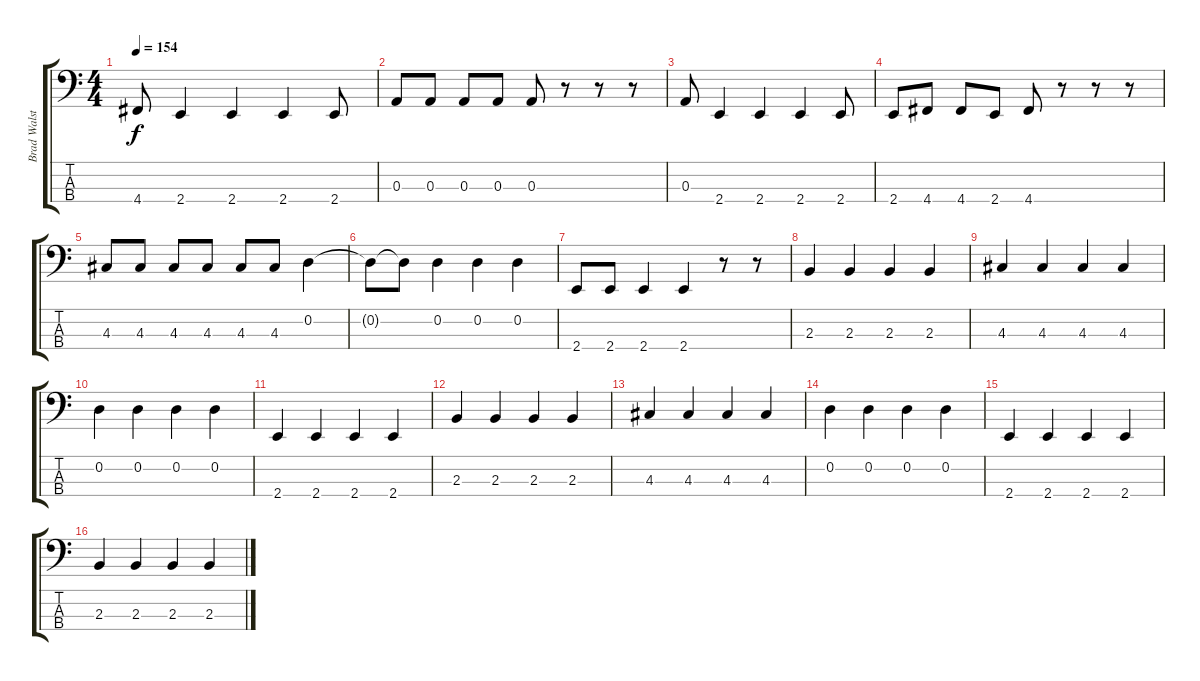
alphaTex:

\track ("Brad Walst" "Brad Walst") {instrument electricbassfinger}
\staff {score tabs}
\tuning (G2 D2 A1 D1) {hide}
\ts (4 4)
\tempo 154
\clef f4
\ks c
4.4.8{dy f} 2.4.4 2.4.4 2.4.4 2.4.8 |
0.3.8 0.3.8 0.3.8 0.3.8 0.3.8 r.8 r.8 r.8 |
0.3.8 2.4.4 2.4.4 2.4.4 2.4.8 |
2.4.8 4.4.8 4.4.8 2.4.8 4.4.8 r.8 r.8 r.8 |
4.3.8 4.3.8 4.3.8 4.3.8 4.3.8 4.3.8 0.2.4 |
0.2{t}.8 0.2{t}.8 0.2.4 0.2.4 0.2.4 |
2.4.8 2.4.8 2.4.4 2.4.4 r.8 r.8 |
2.3.4 2.3.4 2.3.4 2.3.4 |
4.3.4 4.3.4 4.3.4 4.3.4 |
0.2.4 0.2.4 0.2.4 0.2.4 |
2.4.4 2.4.4 2.4.4 2.4.4 |
2.3.4 2.3.4 2.3.4 2.3.4 |
4.3.4 4.3.4 4.3.4 4.3.4 |
0.2.4 0.2.4 0.2.4 0.2.4 |
2.4.4 2.4.4 2.4.4 2.4.4 |
2.3.4 2.3.4 2.3.4 2.3.4
